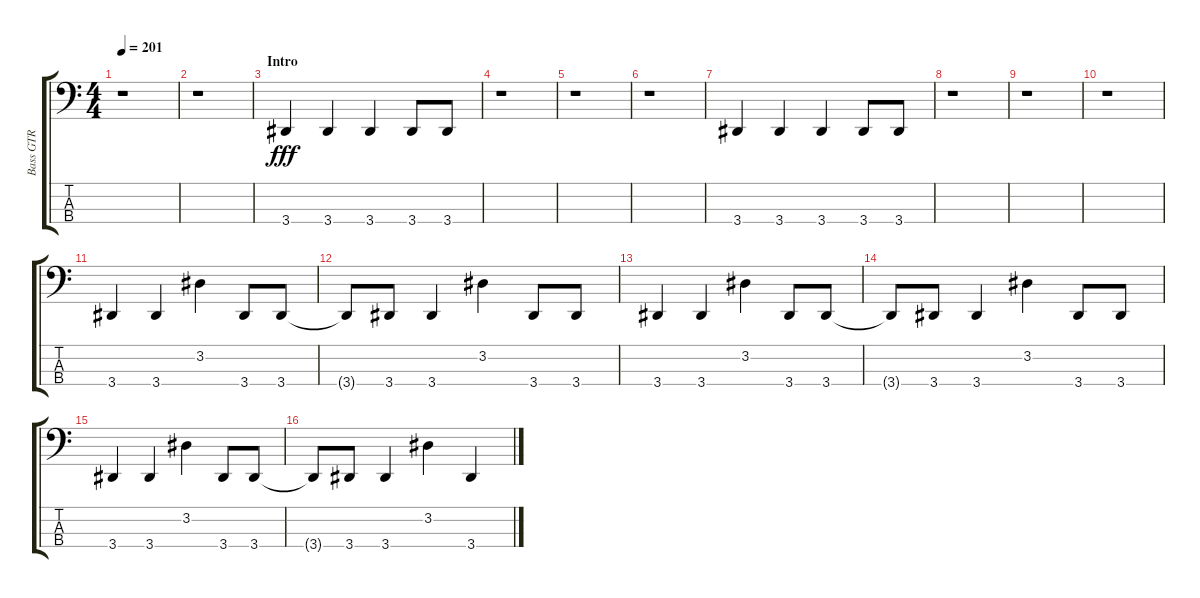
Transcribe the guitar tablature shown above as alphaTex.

\track ("Bass GTR" "Bass GTR") {instrument electricbassfinger}
\staff {score tabs}
\tuning (F2 C2 G1 C1) {hide}
\ts (4 4)
\tempo 201
\clef f4
\ks aminor
r.1{dy fff instrument electricbassfinger} |
r.1 |
\section ("" "Intro")
3.4.4 3.4.4 3.4.4 3.4.8 3.4.8 |
r.1 |
r.1 |
r.1 |
3.4.4 3.4.4 3.4.4 3.4.8 3.4.8 |
r.1 |
r.1 |
r.1 |
3.4.4 3.4.4 3.2.4 3.4.8 3.4.8 |
3.4{t}.8 3.4.8 3.4.4 3.2.4 3.4.8 3.4.8 |
3.4.4 3.4.4 3.2.4 3.4.8 3.4.8 |
3.4{t}.8 3.4.8 3.4.4 3.2.4 3.4.8 3.4.8 |
3.4.4 3.4.4 3.2.4 3.4.8 3.4.8 |
3.4{t}.8 3.4.8 3.4.4 3.2.4 3.4.4
